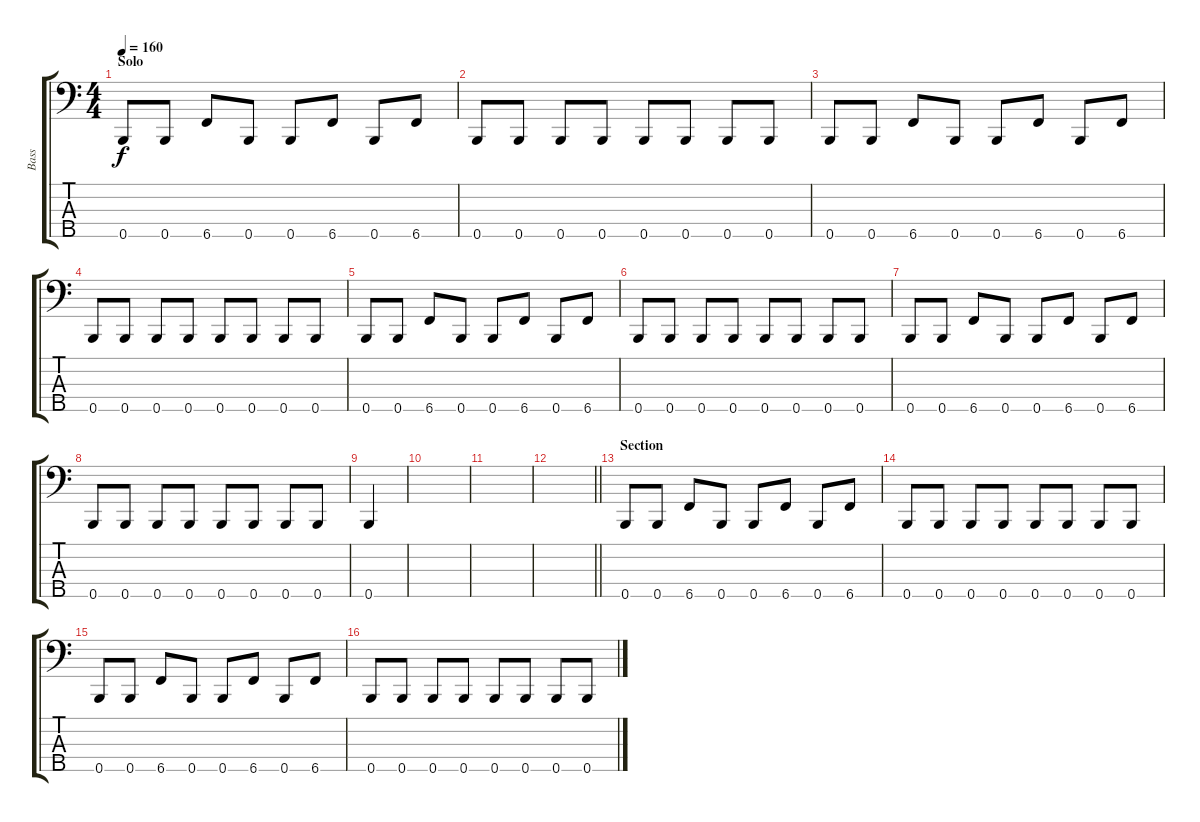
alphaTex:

\track ("Bass" "Bass") {instrument electricbassfinger}
\staff {score tabs}
\tuning (G2 D2 A1 E1 B0) {hide}
\ts (4 4)
\section ("" "Solo")
\tempo 160
\clef f4
\ks c
0.5.8{dy f} 0.5.8 6.5.8 0.5.8 0.5.8 6.5.8 0.5.8 6.5.8 |
0.5.8 0.5.8 0.5.8 0.5.8 0.5.8 0.5.8 0.5.8 0.5.8 |
0.5.8 0.5.8 6.5.8 0.5.8 0.5.8 6.5.8 0.5.8 6.5.8 |
0.5.8 0.5.8 0.5.8 0.5.8 0.5.8 0.5.8 0.5.8 0.5.8 |
0.5.8 0.5.8 6.5.8 0.5.8 0.5.8 6.5.8 0.5.8 6.5.8 |
0.5.8 0.5.8 0.5.8 0.5.8 0.5.8 0.5.8 0.5.8 0.5.8 |
0.5.8 0.5.8 6.5.8 0.5.8 0.5.8 6.5.8 0.5.8 6.5.8 |
0.5.8 0.5.8 0.5.8 0.5.8 0.5.8 0.5.8 0.5.8 0.5.8 |
0.5.4 |
|
|
\barLineRight lightlight
|
\section ("" "Section")
0.5.8 0.5.8 6.5.8 0.5.8 0.5.8 6.5.8 0.5.8 6.5.8 |
0.5.8 0.5.8 0.5.8 0.5.8 0.5.8 0.5.8 0.5.8 0.5.8 |
0.5.8 0.5.8 6.5.8 0.5.8 0.5.8 6.5.8 0.5.8 6.5.8 |
0.5.8 0.5.8 0.5.8 0.5.8 0.5.8 0.5.8 0.5.8 0.5.8
